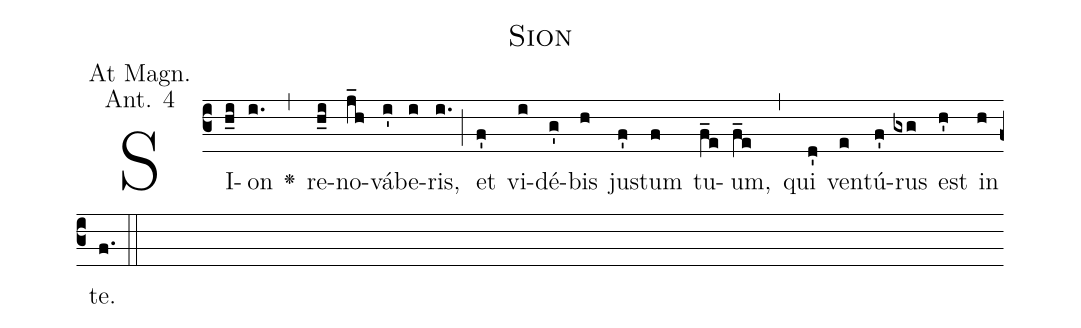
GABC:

name: Sion;
office-part: Magnificat Antiphon;
mode: 4;
annotation: At Magn.;
annotation: Ant. 4;
%%
% The syntax in this part is called gabc. Please refer to http://home.gna.org/gregorio/gabc/#basis

(c3)SI(h_i)on(i.) <v>\greheightstar</v>(,)
re(h_i)no(j_h)vá(i')be(i)ris,(i.) (;)
et(f') vi(i)dé(g')bis(h) ju(f')stum(f) tu(f_e)um,(f_e) (,)
qui(d') ven(e)tú(f')rus(gxg) est(h') in(h) te.(f.) (::)
